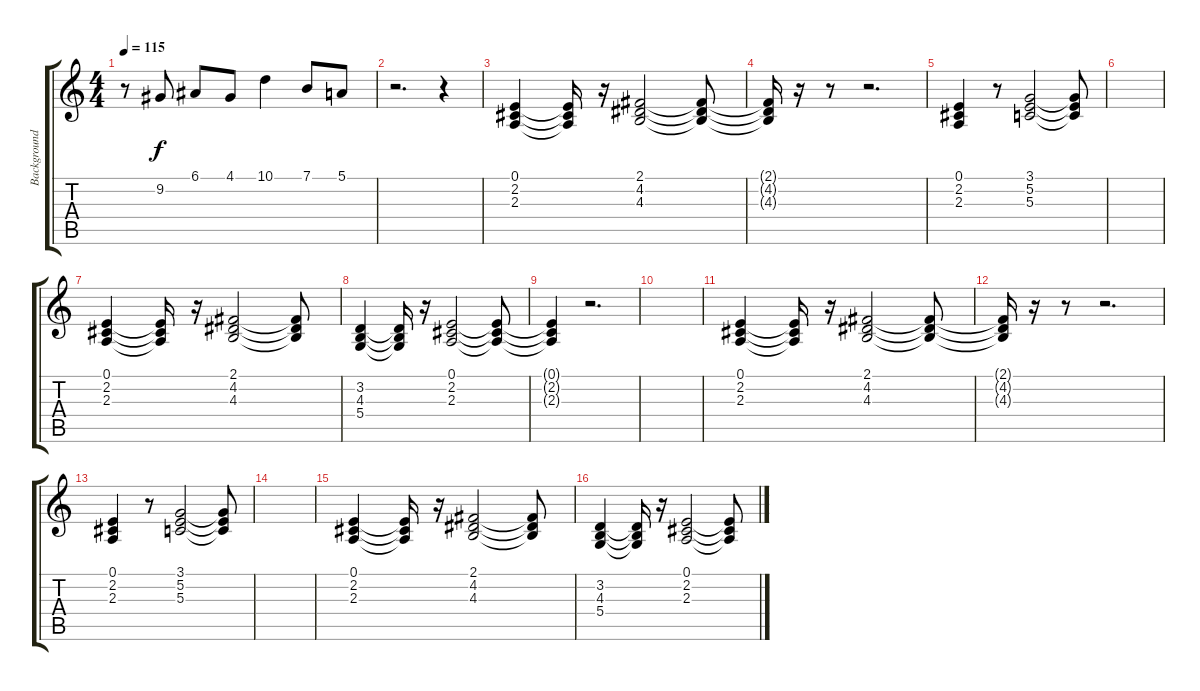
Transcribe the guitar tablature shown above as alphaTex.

\track ("Background" "Background") {instrument vibraphone}
\staff {score tabs}
\tuning (E4 B3 G3 D3 A2 E2) {hide}
\ts (4 4)
\tempo 115
\clef g2
\ks c
r.8{dy f} 9.2.8 6.1.8 4.1.8 10.1.4 7.1.8 5.1.8 |
r.2{d} r.4 |
(0.1 2.2 2.3).4 (0.1{t} 2.2{t} 2.3{t}).16 r.16 (2.1 4.2 4.3).2 (2.1{t} 4.2{t} 4.3{t}).8 |
(2.1{t} 4.2{t} 4.3{t}).16 r.16 r.8 r.2{d} |
(0.1 2.2 2.3).4 r.8 (3.1 5.2 5.3).2 (3.1{t} 5.2{t} 5.3{t}).8 |
|
(0.1 2.2 2.3).4 (0.1{t} 2.2{t} 2.3{t}).16 r.16 (2.1 4.2 4.3).2 (2.1{t} 4.2{t} 4.3{t}).8 |
(3.2 4.3 5.4).4 (3.2{t} 4.3{t} 5.4{t}).16 r.16 (0.1 2.2 2.3).2 (0.1{t} 2.2{t} 2.3{t}).8 |
(0.1{t} 2.2{t} 2.3{t}).4 r.2{d} |
|
(0.1 2.2 2.3).4 (0.1{t} 2.2{t} 2.3{t}).16 r.16 (2.1 4.2 4.3).2 (2.1{t} 4.2{t} 4.3{t}).8 |
(2.1{t} 4.2{t} 4.3{t}).16 r.16 r.8 r.2{d} |
(0.1 2.2 2.3).4 r.8 (3.1 5.2 5.3).2 (3.1{t} 5.2{t} 5.3{t}).8 |
|
(0.1 2.2 2.3).4 (0.1{t} 2.2{t} 2.3{t}).16 r.16 (2.1 4.2 4.3).2 (2.1{t} 4.2{t} 4.3{t}).8 |
(3.2 4.3 5.4).4 (3.2{t} 4.3{t} 5.4{t}).16 r.16 (0.1 2.2 2.3).2 (0.1{t} 2.2{t} 2.3{t}).8
